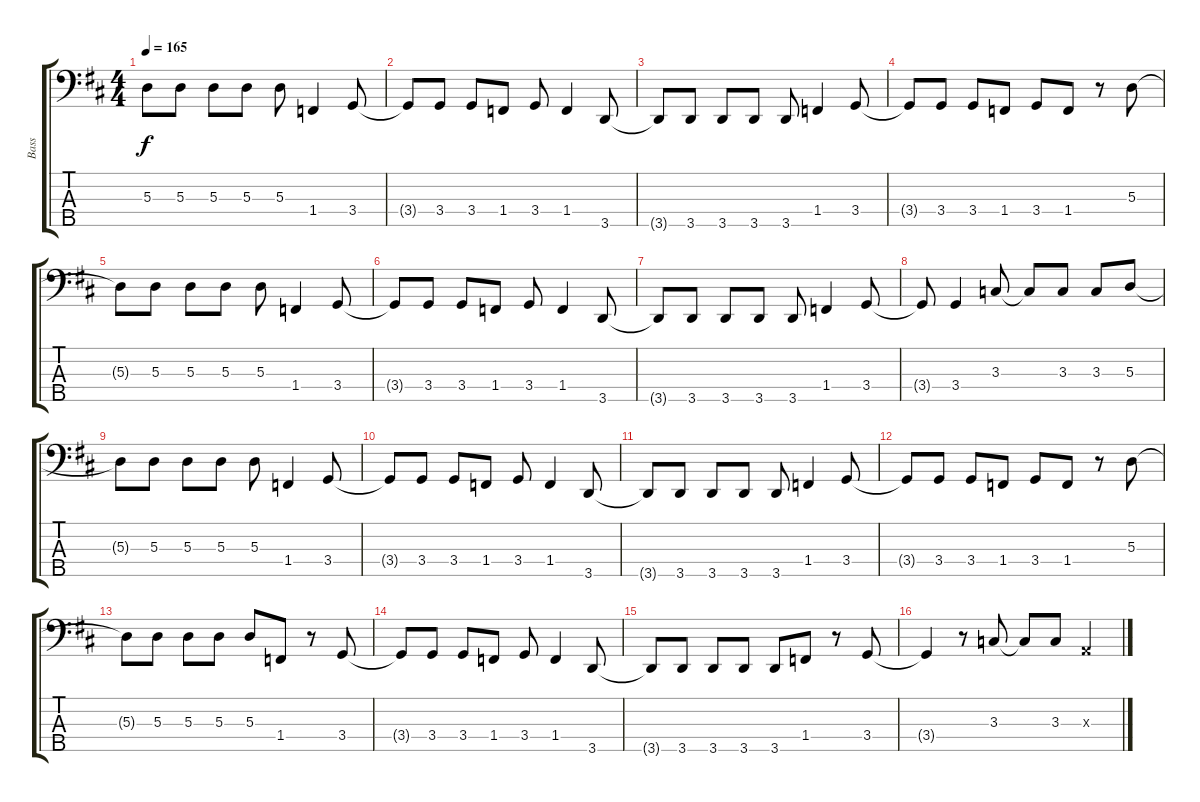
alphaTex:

\track ("Bass" "Bass") {instrument electricbassfinger}
\staff {score tabs}
\tuning (G2 D2 A1 E1 B0) {hide}
\ts (4 4)
\tempo 165
\clef f4
\ks d
5.3{t}.8{dy f} 5.3.8 5.3.8 5.3.8 5.3.8 1.4.4 3.4.8 |
3.4{t}.8 3.4.8 3.4.8 1.4.8 3.4.8 1.4.4 3.5.8 |
3.5{t}.8 3.5.8 3.5.8 3.5.8 3.5.8 1.4.4 3.4.8 |
3.4{t}.8 3.4.8 3.4.8 1.4.8 3.4.8 1.4.8 r.8 5.3.8 |
5.3{t}.8 5.3.8 5.3.8 5.3.8 5.3.8 1.4.4 3.4.8 |
3.4{t}.8 3.4.8 3.4.8 1.4.8 3.4.8 1.4.4 3.5.8 |
3.5{t}.8 3.5.8 3.5.8 3.5.8 3.5.8 1.4.4 3.4.8 |
3.4{t}.8 3.4.4 3.3.8 3.3{t}.8 3.3.8 3.3.8 5.3.8 |
5.3{t}.8 5.3.8 5.3.8 5.3.8 5.3.8 1.4.4 3.4.8 |
3.4{t}.8 3.4.8 3.4.8 1.4.8 3.4.8 1.4.4 3.5.8 |
3.5{t}.8 3.5.8 3.5.8 3.5.8 3.5.8 1.4.4 3.4.8 |
3.4{t}.8 3.4.8 3.4.8 1.4.8 3.4.8 1.4.8 r.8 5.3.8 |
5.3{t}.8 5.3.8 5.3.8 5.3.8 5.3.8 1.4.8 r.8 3.4.8 |
3.4{t}.8 3.4.8 3.4.8 1.4.8 3.4.8 1.4.4 3.5.8 |
3.5{t}.8 3.5.8 3.5.8 3.5.8 3.5.8 1.4.8 r.8 3.4.8 |
3.4{t}.4 r.8 3.3.8 3.3{t}.8 3.3.8 0.3{x}.4
